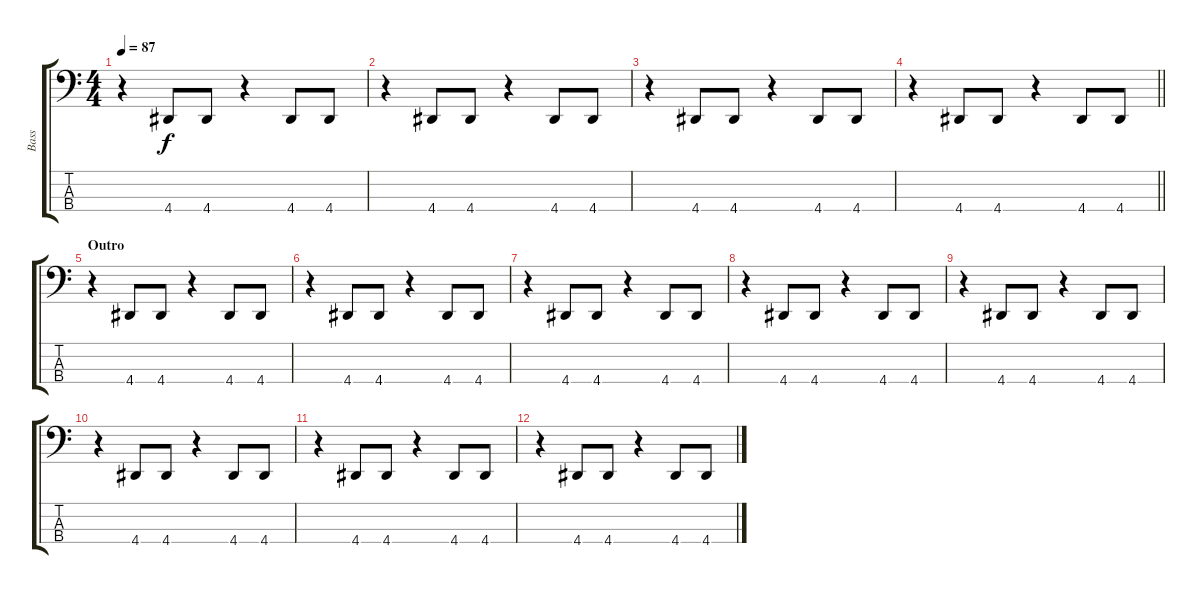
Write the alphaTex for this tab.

\track ("Bass" "Bass") {instrument electricbassfinger}
\staff {score tabs}
\tuning (G2 D2 A1 B0) {hide}
\ts (4 4)
\tempo 87
\clef f4
\ks c
r.4{dy f} 4.4.8 4.4.8 r.4 4.4.8 4.4.8 |
r.4 4.4.8 4.4.8 r.4 4.4.8 4.4.8 |
r.4 4.4.8 4.4.8 r.4 4.4.8 4.4.8 |
\barLineRight lightlight
r.4 4.4.8 4.4.8 r.4 4.4.8 4.4.8 |
\section ("" "Outro")
r.4{volume 13} 4.4.8 4.4.8 r.4 4.4.8 4.4.8 |
r.4 4.4.8 4.4.8 r.4 4.4.8 4.4.8 |
r.4 4.4.8 4.4.8 r.4 4.4.8 4.4.8 |
r.4 4.4.8 4.4.8 r.4 4.4.8 4.4.8 |
r.4 4.4.8 4.4.8 r.4 4.4.8 4.4.8 |
r.4 4.4.8 4.4.8 r.4 4.4.8 4.4.8 |
r.4 4.4.8 4.4.8 r.4 4.4.8 4.4.8 |
r.4 4.4.8 4.4.8 r.4 4.4.8 4.4.8
